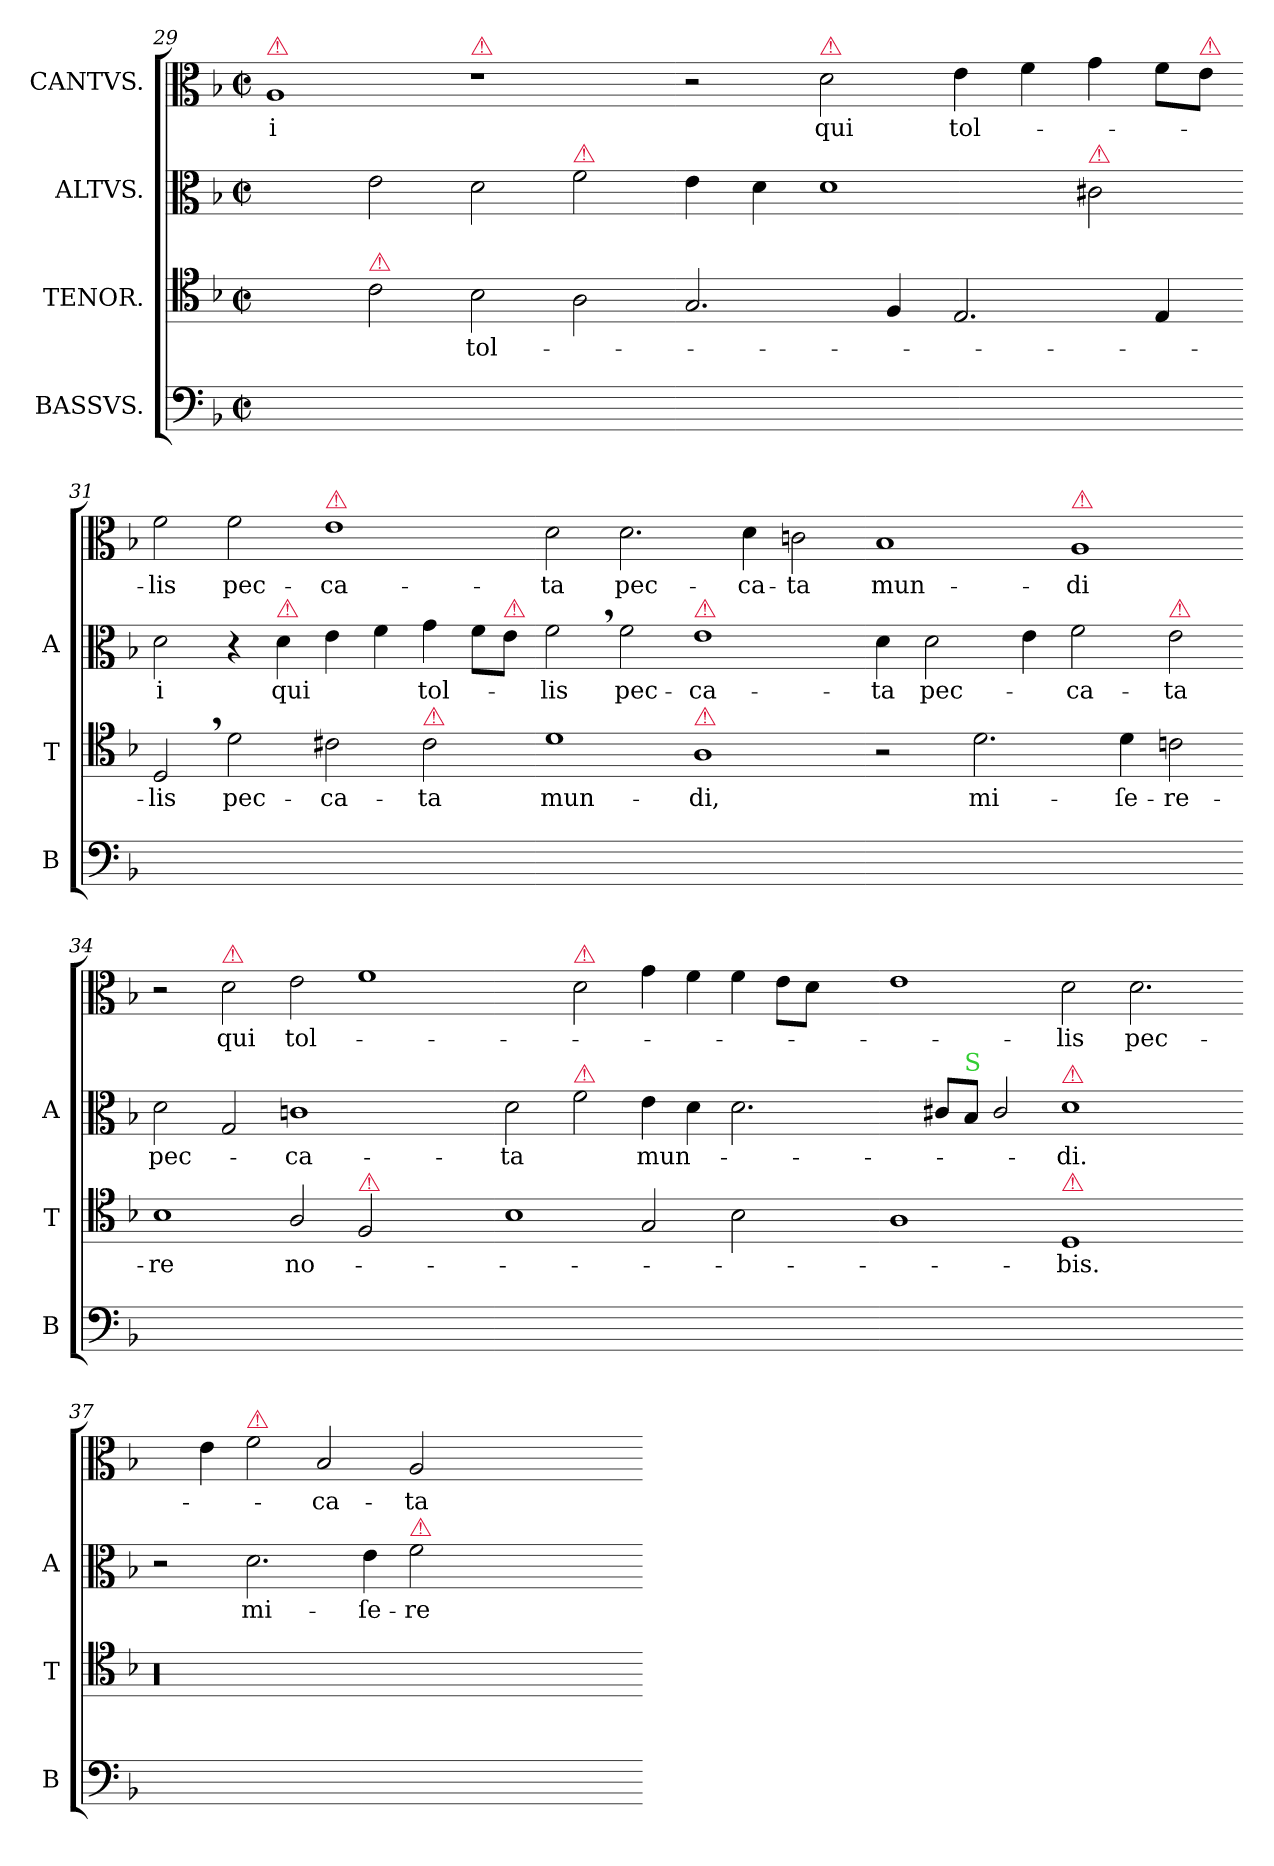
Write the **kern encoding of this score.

**kern	**kern	**text	**kern	**text	**kern	**text
*part4	*part3	*part3	*part2	*part2	*part1	*part1
*staff4	*staff3	*staff3	*staff2	*staff2	*staff1	*staff1
*I"BASSVS.	*I"TENOR.	*	*I"ALTVS.	*	*I"CANTVS.	*
*I'B	*I'T	*	*I'A	*	*	*
*clefF4	*clefC4	*	*clefC3	*	*clefC3	*
*k[b-]	*k[b-]	*	*k[b-]	*	*k[b-]	*
*M2/1	*M2/1	*	*M2/1	*	*M2/1	*
*met(c|)	*met(c|)	*	*met(c|)	*	*met(c|)	*
=29	=29	=29	=29	=29	=29	=29
!	!	!	!	!	!LO:TX:a:color=crimson:t=⚠	!
0ryy	2ryy	.	2ryy	.	1A	-i
!	!LO:TX:a:color=crimson:t=⚠	!	!	!	!	!
.	2c\	.	2e\	.	.	.
!	!	!	!	!	!LO:TX:a:color=crimson:t=⚠	!
.	2B-\	tol-	2d\	.	1r	.
!	!	!	!LO:TX:a:color=crimson:t=⚠	!	!	!
.	2A\	.	2f\	.	.	.
=30-	=30-	=30-	=30-	=30-	=30-	=30-
0ryy	2.G/	.	4e\	.	2r	.
.	.	.	4d\	.	.	.
!	!	!	!	!	!LO:TX:a:color=crimson:t=⚠	!
.	.	.	1d	.	2d\	qui
.	4F/	.	.	.	.	.
.	2.E/	.	.	.	4e\	tol-
.	.	.	.	.	4f\	.
!	!	!	!LO:TX:a:color=crimson:t=⚠	!	!	!
.	.	.	2c#X\	.	4g\	.
.	4E/	.	.	.	8f\L	.
!	!	!	!	!	!LO:TX:a:color=crimson:t=⚠	!
.	.	.	.	.	8e\J	.
=31-	=31-	=31-	=31-	=31-	=31-	=31-
0ryy	2D,</	-lis	2d\	-i	2f\	-lis
.	2d\	pec-	4r	.	2f\	pec-
!	!	!	!LO:TX:a:color=crimson:t=⚠	!	!	!
.	.	.	4d\	qui	.	.
!	!	!	!	!	!LO:TX:a:color=crimson:t=⚠	!
.	2c#X\	-ca-	4e\	.	1e	-ca-
.	.	.	4f\	.	.	.
!	!LO:TX:a:color=crimson:t=⚠	!	!	!	!	!
.	2c#\	-ta	4g\	tol-	.	.
.	.	.	8f\L	.	.	.
!	!	!	!LO:TX:a:color=crimson:t=⚠	!	!	!
.	.	.	8e\J	.	.	.
=32-	=32-	=32-	=32-	=32-	=32-	=32-
0ryy	1d	mun-	2f,<\	-lis	2d\	-ta
!	!	!	!	!	!	!LO:LY:i
.	.	.	2f\	pec-	2.d\	pec-
!	!	!	!LO:TX:a:color=crimson:t=⚠	!	!	!
!	!LO:TX:a:color=crimson:t=⚠	!	!	!	!	!
.	1A	-di,	1e	-ca-	.	.
!	!	!	!	!	!	!LO:LY:i
.	.	.	.	.	4d\	-ca-
!	!	!	!	!	!	!LO:LY:i
.	.	.	.	.	2cn\	-ta
=33-	=33-	=33-	=33-	=33-	=33-	=33-
0ryy	2r	.	4d\	-ta	1B-	mun-
.	.	.	2d\	pec-	.	.
.	2.d\	mi-	.	.	.	.
.	.	.	4e\	.	.	.
!	!	!	!	!	!LO:TX:a:color=crimson:t=⚠	!
.	.	.	2f\	-ca-	1A	-di
.	4d\	-ſe-	.	.	.	.
!	!	!	!LO:TX:a:color=crimson:t=⚠	!	!	!
.	2cn\	-re-	2e\	-ta	.	.
=34-	=34-	=34-	=34-	=34-	=34-	=34-
0ryy	1B-	-re	2d\	pec-	2r	.
!	!	!	!	!	!LO:TX:a:color=crimson:t=⚠	!
.	.	.	2G/	.	2d\	qui
.	2A/	no-	1cn	-ca-	2e\	tol-
!	!LO:TX:a:color=crimson:t=⚠	!	!	!	!	!
.	2F/	.	.	.	1f\	.
2ryy	2ryy	.	2ryy	.	.	.
=35-	=35-	=35-	=35-	=35-	=35-	=35-
0ryy	1B-	.	2d\	-ta	2ryy	.
!	!	!	!	!	!LO:TX:a:color=crimson:t=⚠	!
!	!	!	!LO:TX:a:color=crimson:t=⚠	!	!	!
.	.	.	2f\	.	2d\	.
.	2G/	.	4e\	mun-	4g\	.
.	.	.	4d\	.	4f\	.
.	2B-\	.	2.d\	.	4f\	.
.	.	.	.	.	8e\L	.
.	.	.	.	.	8d\J	.
4ryy	4ryy	.	.	.	4ryy	.
=36-	=36-	=36-	=36-	=36-	=36-	=36-
0ryy	1A	.	4ryy	.	1e	.
.	.	.	8c#X/L	.	.	.
!	!	!	!LO:TX:a:color=limegreen:t=S	!	!	!
.	.	.	8B-/J	.	.	.
.	.	.	2c#/	.	.	.
!	!	!	!LO:TX:a:color=crimson:t=⚠	!	!	!
!	!LO:TX:a:color=crimson:t=⚠	!	!	!	!	!
.	1D	-bis.	1d	-di.	2d\	-lis
.	.	.	.	.	2.d\	pec-
4ryy	4ryy	.	4ryy	.	.	.
=37-	=37-	=37-	=37-	=37-	=37-	=37-
0ryy	00r	.	2r	.	4ryy	.
.	.	.	.	.	4e\	.
!	!	!	!	!	!LO:TX:a:color=crimson:t=⚠	!
.	.	.	2.d\	mi-	2f\	.
.	.	.	.	.	2B-/	-ca-
.	.	.	4e\	-ſe-	.	.
!	!	!	!LO:TX:a:color=crimson:t=⚠	!	!	!
.	.	.	2f\	-re-	2A/	-ta
0ryy	.	.	0ryy	.	0ryy	.
=-	=-	=-	=-	=-	=-	=-
*-	*-	*-	*-	*-	*-	*-
